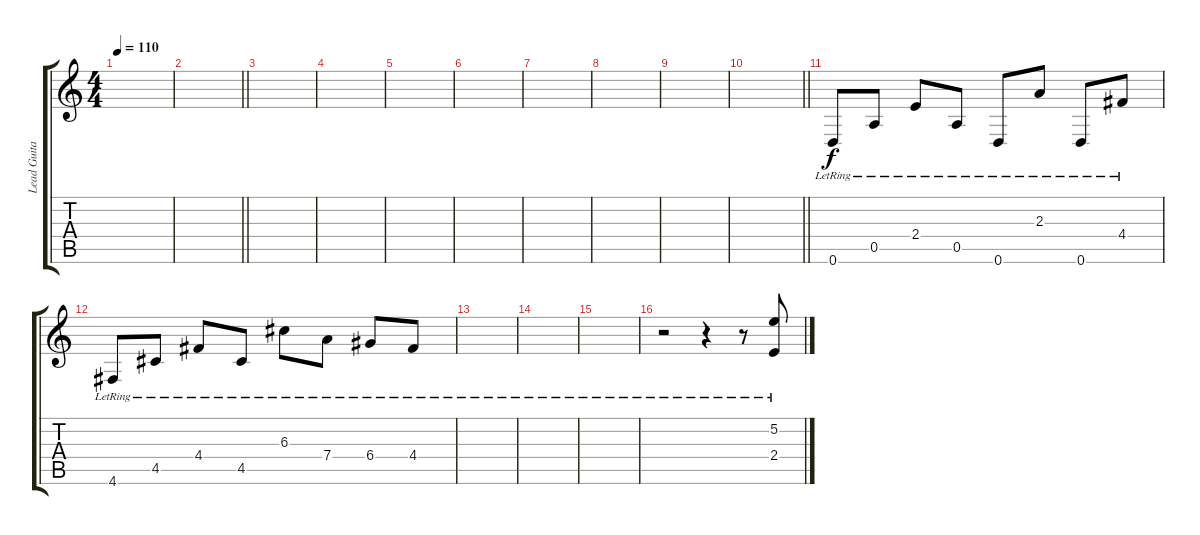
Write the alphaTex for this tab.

\track ("Lead Guitar" "Lead Guita") {instrument distortionguitar}
\staff {score tabs}
\tuning (E4 B3 G3 D3 A2 D2) {hide}
\ts (4 4)
\tempo 110
\clef g2
\ks c
|
\barLineRight lightlight
|
|
|
|
|
|
|
|
\barLineRight lightlight
|
0.6{lr}.8 0.5{lr}.8 2.4{lr}.8 0.5{lr}.8 0.6{lr}.8 2.3{lr}.8 0.6{lr}.8 4.4{lr}.8 |
4.6{lr}.8 4.5{lr}.8 4.4{lr}.8 4.5{lr}.8 6.3{lr}.8 7.4{lr}.8 6.4{lr}.8 4.4{lr}.8 |
|
|
|
r.2{volume 16 instrument distortionguitar} r.4 r.8 (5.2{sl lr} 2.4{sl lr}).8
